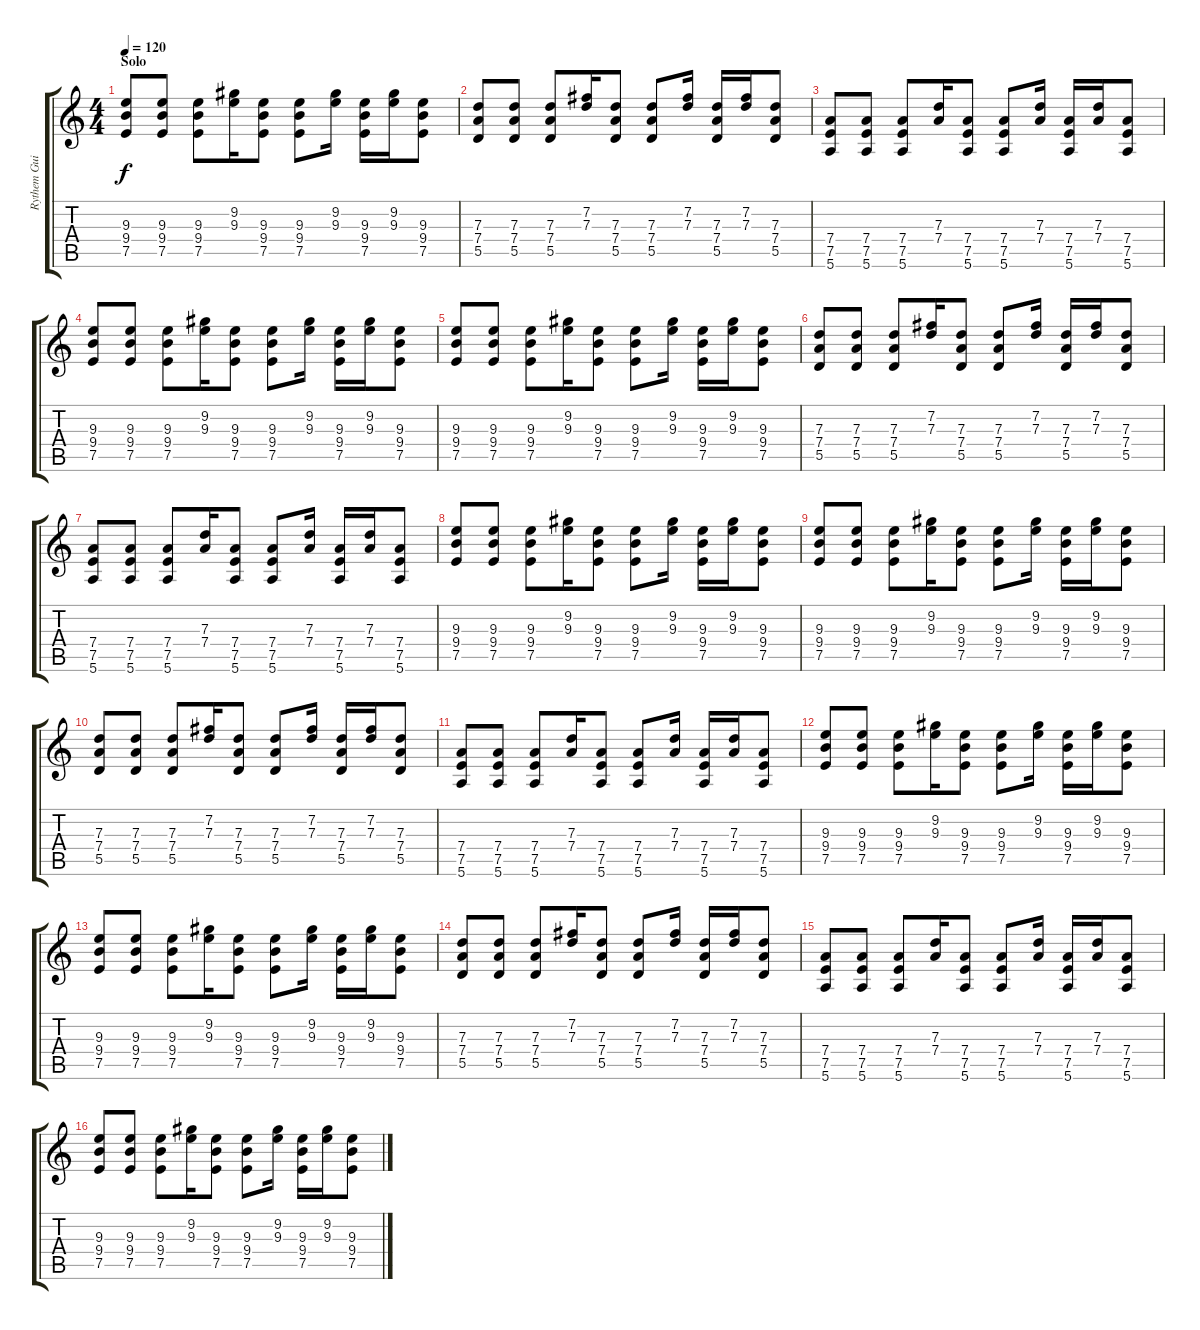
\track ("Rythem Guitar" "Rythem Gui") {instrument distortionguitar}
\staff {score tabs}
\tuning (E4 B3 G3 D3 A2 E2) {hide}
\ts (4 4)
\section ("" "Solo")
\tempo 120
\clef g2
\ks c
(9.3 9.4 7.5).8{dy f instrument distortionguitar} (9.3 9.4 7.5).8 (9.3 9.4 7.5).8 (9.2 9.3).16 (9.3 9.4 7.5).8 (9.3 9.4 7.5).8 (9.2 9.3).16 (9.3 9.4 7.5).16 (9.2 9.3).16 (9.3 9.4 7.5).8 |
(7.3 7.4 5.5).8 (7.3 7.4 5.5).8 (7.3 7.4 5.5).8 (7.2 7.3).16 (7.3 7.4 5.5).8 (7.3 7.4 5.5).8 (7.2 7.3).16 (7.3 7.4 5.5).16 (7.2 7.3).16 (7.3 7.4 5.5).8 |
(7.4 7.5 5.6).8 (7.4 7.5 5.6).8 (7.4 7.5 5.6).8 (7.3 7.4).16 (7.4 7.5 5.6).8 (7.4 7.5 5.6).8 (7.3 7.4).16 (7.4 7.5 5.6).16 (7.3 7.4).16 (7.4 7.5 5.6).8 |
(9.3 9.4 7.5).8 (9.3 9.4 7.5).8 (9.3 9.4 7.5).8 (9.2 9.3).16 (9.3 9.4 7.5).8 (9.3 9.4 7.5).8 (9.2 9.3).16 (9.3 9.4 7.5).16 (9.2 9.3).16 (9.3 9.4 7.5).8 |
(9.3 9.4 7.5).8 (9.3 9.4 7.5).8 (9.3 9.4 7.5).8 (9.2 9.3).16 (9.3 9.4 7.5).8 (9.3 9.4 7.5).8 (9.2 9.3).16 (9.3 9.4 7.5).16 (9.2 9.3).16 (9.3 9.4 7.5).8 |
(7.3 7.4 5.5).8 (7.3 7.4 5.5).8 (7.3 7.4 5.5).8 (7.2 7.3).16 (7.3 7.4 5.5).8 (7.3 7.4 5.5).8 (7.2 7.3).16 (7.3 7.4 5.5).16 (7.2 7.3).16 (7.3 7.4 5.5).8 |
(7.4 7.5 5.6).8 (7.4 7.5 5.6).8 (7.4 7.5 5.6).8 (7.3 7.4).16 (7.4 7.5 5.6).8 (7.4 7.5 5.6).8 (7.3 7.4).16 (7.4 7.5 5.6).16 (7.3 7.4).16 (7.4 7.5 5.6).8 |
(9.3 9.4 7.5).8 (9.3 9.4 7.5).8 (9.3 9.4 7.5).8 (9.2 9.3).16 (9.3 9.4 7.5).8 (9.3 9.4 7.5).8 (9.2 9.3).16 (9.3 9.4 7.5).16 (9.2 9.3).16 (9.3 9.4 7.5).8 |
(9.3 9.4 7.5).8 (9.3 9.4 7.5).8 (9.3 9.4 7.5).8 (9.2 9.3).16 (9.3 9.4 7.5).8 (9.3 9.4 7.5).8 (9.2 9.3).16 (9.3 9.4 7.5).16 (9.2 9.3).16 (9.3 9.4 7.5).8 |
(7.3 7.4 5.5).8 (7.3 7.4 5.5).8 (7.3 7.4 5.5).8 (7.2 7.3).16 (7.3 7.4 5.5).8 (7.3 7.4 5.5).8 (7.2 7.3).16 (7.3 7.4 5.5).16 (7.2 7.3).16 (7.3 7.4 5.5).8 |
(7.4 7.5 5.6).8 (7.4 7.5 5.6).8 (7.4 7.5 5.6).8 (7.3 7.4).16 (7.4 7.5 5.6).8 (7.4 7.5 5.6).8 (7.3 7.4).16 (7.4 7.5 5.6).16 (7.3 7.4).16 (7.4 7.5 5.6).8 |
(9.3 9.4 7.5).8 (9.3 9.4 7.5).8 (9.3 9.4 7.5).8 (9.2 9.3).16 (9.3 9.4 7.5).8 (9.3 9.4 7.5).8 (9.2 9.3).16 (9.3 9.4 7.5).16 (9.2 9.3).16 (9.3 9.4 7.5).8 |
(9.3 9.4 7.5).8 (9.3 9.4 7.5).8 (9.3 9.4 7.5).8 (9.2 9.3).16 (9.3 9.4 7.5).8 (9.3 9.4 7.5).8 (9.2 9.3).16 (9.3 9.4 7.5).16 (9.2 9.3).16 (9.3 9.4 7.5).8 |
(7.3 7.4 5.5).8 (7.3 7.4 5.5).8 (7.3 7.4 5.5).8 (7.2 7.3).16 (7.3 7.4 5.5).8 (7.3 7.4 5.5).8 (7.2 7.3).16 (7.3 7.4 5.5).16 (7.2 7.3).16 (7.3 7.4 5.5).8 |
(7.4 7.5 5.6).8 (7.4 7.5 5.6).8 (7.4 7.5 5.6).8 (7.3 7.4).16 (7.4 7.5 5.6).8 (7.4 7.5 5.6).8 (7.3 7.4).16 (7.4 7.5 5.6).16 (7.3 7.4).16 (7.4 7.5 5.6).8 |
(9.3 9.4 7.5).8 (9.3 9.4 7.5).8 (9.3 9.4 7.5).8 (9.2 9.3).16 (9.3 9.4 7.5).8 (9.3 9.4 7.5).8 (9.2 9.3).16 (9.3 9.4 7.5).16 (9.2 9.3).16 (9.3 9.4 7.5).8
